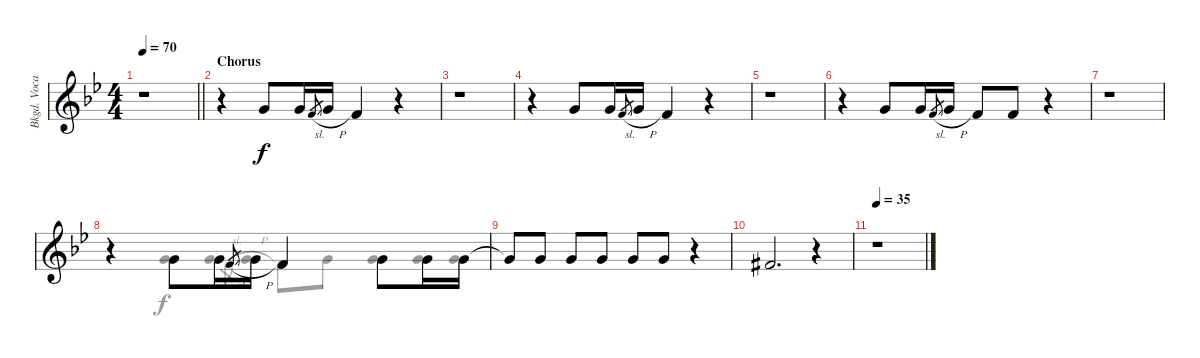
\track ("Bkgd. Vocal 2" "Bkgd. Voca") {instrument lead6voice}
\staff {score}
\tuning (E4 B3 G3 D3 A2 E2) {hide}
\voice
\ts (4 4)
\tempo 70
\clef g2
\barLineRight lightlight
\ks gminor
r.1{dy f} |
\section ("" "Chorus")
r.4 3.1.8 3.1.16 1.1{sl}.8{gr} 3.1{h}.16 1.1.4 r.4 |
r.1 |
r.4 3.1.8 3.1.16 1.1{sl}.8{gr} 3.1{h}.16 1.1.4 r.4 |
r.1 |
r.4 3.1.8 3.1.16 1.1{sl}.8{gr} 3.1{h}.16 1.1.8 1.1.8 r.4 |
r.1 |
r.4 3.1.8{beam Down} 3.1.16{beam Down} 1.1{sl}.8{gr} 3.1{h}.16{beam Down} 1.1.4 3.1.8{beam Down} 3.1.16{beam Down} 3.1.16{beam Down} |
3.1{t}.8 3.1.8 3.1.8 3.1.8 3.1.8 3.1.8 r.4 |
7.2{acc #}.2{d} r.4 |
\tempo 35
r.1
\voice
\clef g2
\ottava regular
\simile none
\barLineRight lightlight
\ks gminor
|
|
|
|
|
|
|
r.4 3.1.8 3.1.16 1.1{sl}.8{gr} 3.1{h}.16 1.1.8 3.1.8 3.1.8 3.1.16 3.1.16 |
|
|
